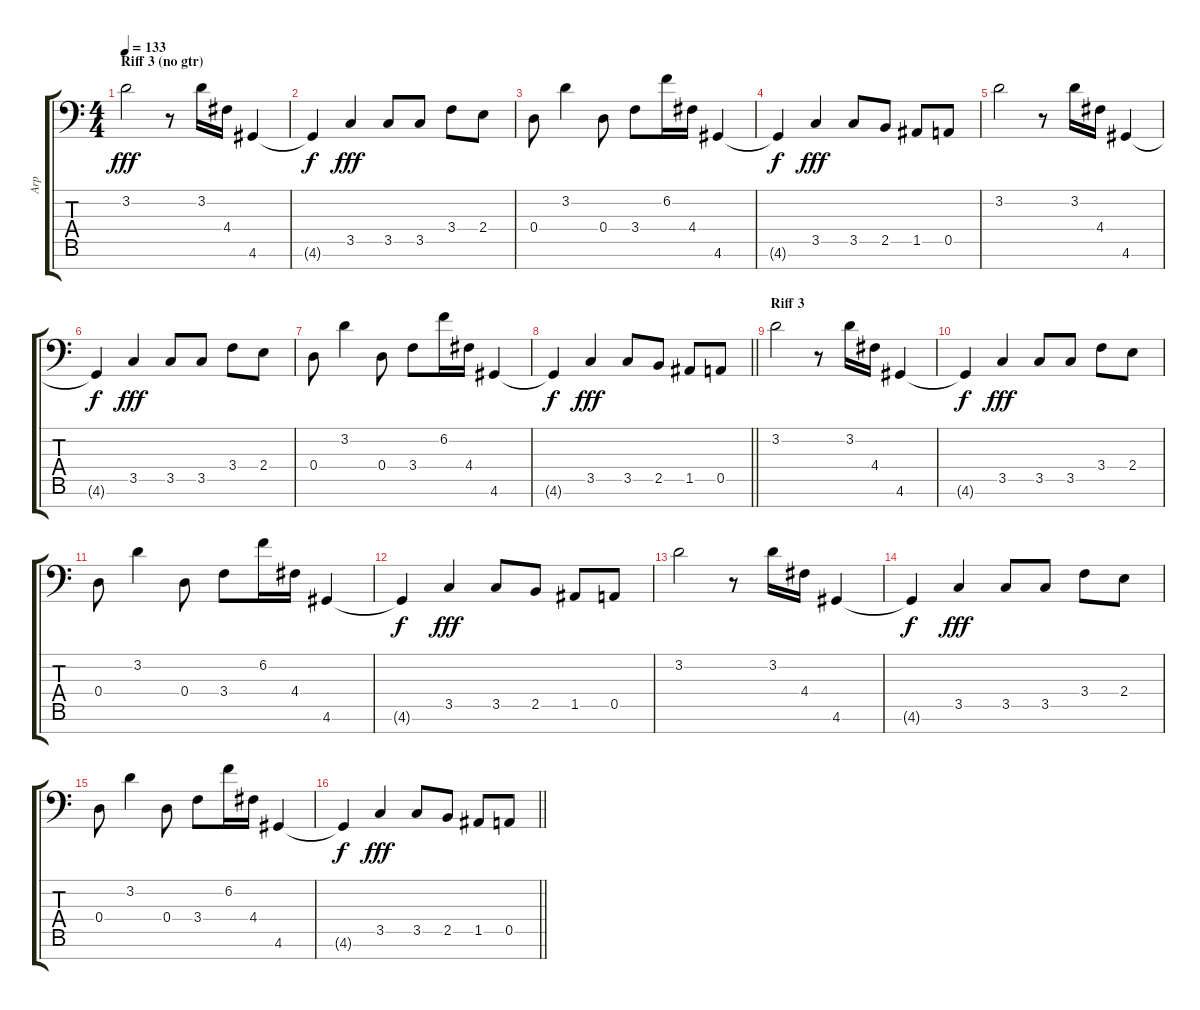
\track ("Arp" "Arp") {instrument lead4chiff}
\staff {score tabs}
\tuning (C8 B3 G3 D3 A2 E2 C-1) {hide}
\ts (4 4)
\section ("" "Riff 3 (no gtr)")
\tempo 133
\clef f4
\ks c
3.2.2{dy fff} r.8 3.2.16 4.4.16 4.6.4 |
4.6{t}.4{dy f} 3.5.4{dy fff} 3.5.8 3.5.8 3.4.8 2.4.8 |
0.4.8 3.2.4 0.4.8 3.4.8 6.2.16 4.4.16 4.6.4 |
4.6{t}.4{dy f} 3.5.4{dy fff} 3.5.8 2.5.8 1.5.8 0.5.8 |
3.2.2 r.8 3.2.16 4.4.16 4.6.4 |
4.6{t}.4{dy f} 3.5.4{dy fff} 3.5.8 3.5.8 3.4.8 2.4.8 |
0.4.8 3.2.4 0.4.8 3.4.8 6.2.16 4.4.16 4.6.4 |
\barLineRight lightlight
4.6{t}.4{dy f} 3.5.4{dy fff} 3.5.8 2.5.8 1.5.8 0.5.8 |
\section ("" "Riff 3")
3.2.2 r.8 3.2.16 4.4.16 4.6.4 |
4.6{t}.4{dy f} 3.5.4{dy fff} 3.5.8 3.5.8 3.4.8 2.4.8 |
0.4.8 3.2.4 0.4.8 3.4.8 6.2.16 4.4.16 4.6.4 |
4.6{t}.4{dy f} 3.5.4{dy fff} 3.5.8 2.5.8 1.5.8 0.5.8 |
3.2.2 r.8 3.2.16 4.4.16 4.6.4 |
4.6{t}.4{dy f} 3.5.4{dy fff} 3.5.8 3.5.8 3.4.8 2.4.8 |
0.4.8 3.2.4 0.4.8 3.4.8 6.2.16 4.4.16 4.6.4 |
\barLineRight lightlight
4.6{t}.4{dy f} 3.5.4{dy fff} 3.5.8 2.5.8 1.5.8 0.5.8
